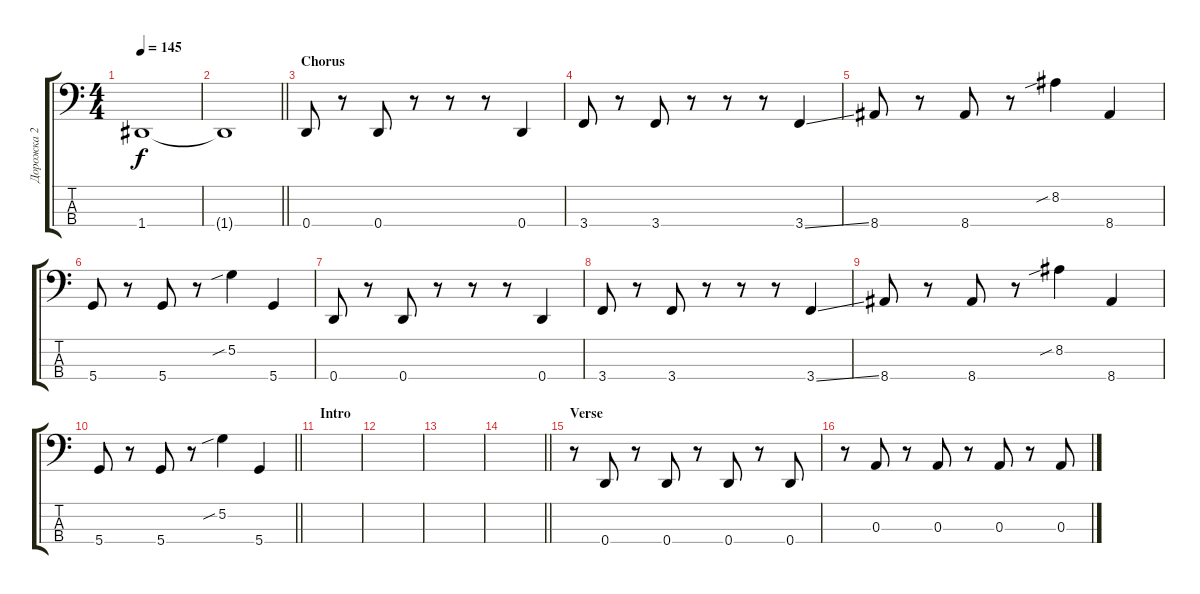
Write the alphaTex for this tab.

\track ("Дорожка 2" "Дорожка 2") {instrument electricbassfinger}
\staff {score tabs}
\tuning (G2 D2 A1 D1) {hide}
\ts (4 4)
\tempo 145
\clef f4
\ks c
1.4.1{dy f} |
\barLineRight lightlight
1.4{t}.1 |
\section ("" "Chorus")
0.4.8 r.8 0.4.8 r.8 r.8 r.8 0.4.4 |
3.4.8 r.8 3.4.8 r.8 r.8 r.8 3.4{ss}.4 |
8.4.8 r.8 8.4.8 r.8 8.2{sib}.4 8.4.4 |
5.4.8 r.8 5.4.8 r.8 5.2{sib}.4 5.4.4 |
0.4.8 r.8 0.4.8 r.8 r.8 r.8 0.4.4 |
3.4.8 r.8 3.4.8 r.8 r.8 r.8 3.4{ss}.4 |
8.4.8 r.8 8.4.8 r.8 8.2{sib}.4 8.4.4 |
\barLineRight lightlight
5.4.8 r.8 5.4.8 r.8 5.2{sib}.4 5.4.4 |
\section ("" "Intro")
|
|
|
\barLineRight lightlight
|
\section ("" "Verse")
r.8 0.4.8 r.8 0.4.8 r.8 0.4.8 r.8 0.4.8 |
r.8 0.3.8 r.8 0.3.8 r.8 0.3.8 r.8 0.3.8
